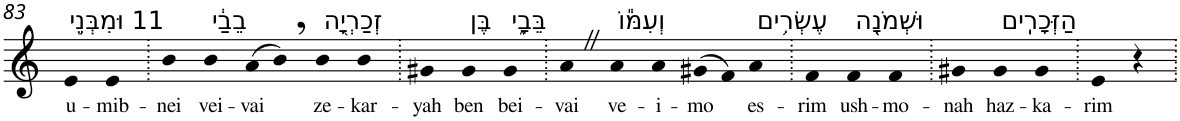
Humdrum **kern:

**kern	**text
*part1	*part1
*staff1	*staff1
*I"Piano	*
*I'Pno	*
!!LO:PB:g=z
*clefG2	*
*k[]	*
=83	=83
!LO:TX:a:t=11 וּמִבְּנֵ֣י	!
!	!LO:LY:b
4e	u-
!	!LO:LY:b
4e	-mib-
=84.	=84.
!	!LO:LY:b
4b	-nei
!LO:TX:a:t=בֵבַ֔י	!
!	!LO:LY:b
4b	vei-
!	!LO:LY:b
(>8a	-vai
8b,)	.
!LO:TX:a:t=זְכַרְיָ֖ה	!
!	!LO:LY:b
4b	ze-
!	!LO:LY:b
4b	-kar-
=85.	=85.
!	!LO:LY:b
4g#X	-yah
!LO:TX:a:t=בֶּן	!
!	!LO:LY:b
4g#	ben
!LO:TX:a:t=בֵּבָ֑י	!
!	!LO:LY:b
4g#	bei-
=86.	=86.
!	!LO:LY:b
4aZ	-vai
!LO:TX:a:t=וְעִמּ֕וֹ	!
!	!LO:LY:b
4a	ve-
!	!LO:LY:b
4a	-i-
!	!LO:LY:b
(>8g#X	-mo
8f)	.
!LO:TX:a:t=עֶשְׂרִ֥ים	!
!	!LO:LY:b
4a	es-
=87.	=87.
!	!LO:LY:b
4f	-rim
!LO:TX:a:t=וּשְׁמֹנָ֖ה	!
!	!LO:LY:b
4f	ush-
!	!LO:LY:b
4f	-mo-
=88.	=88.
!	!LO:LY:b
4g#X	-nah
!LO:TX:a:t=הַזְּכָרִֽים	!
!	!LO:LY:b
4g#	haz-
!	!LO:LY:b
4g#	-ka-
=89.	=89.
!	!LO:LY:b
4e	-rim
4r	.
=.	=.
*-	*-
